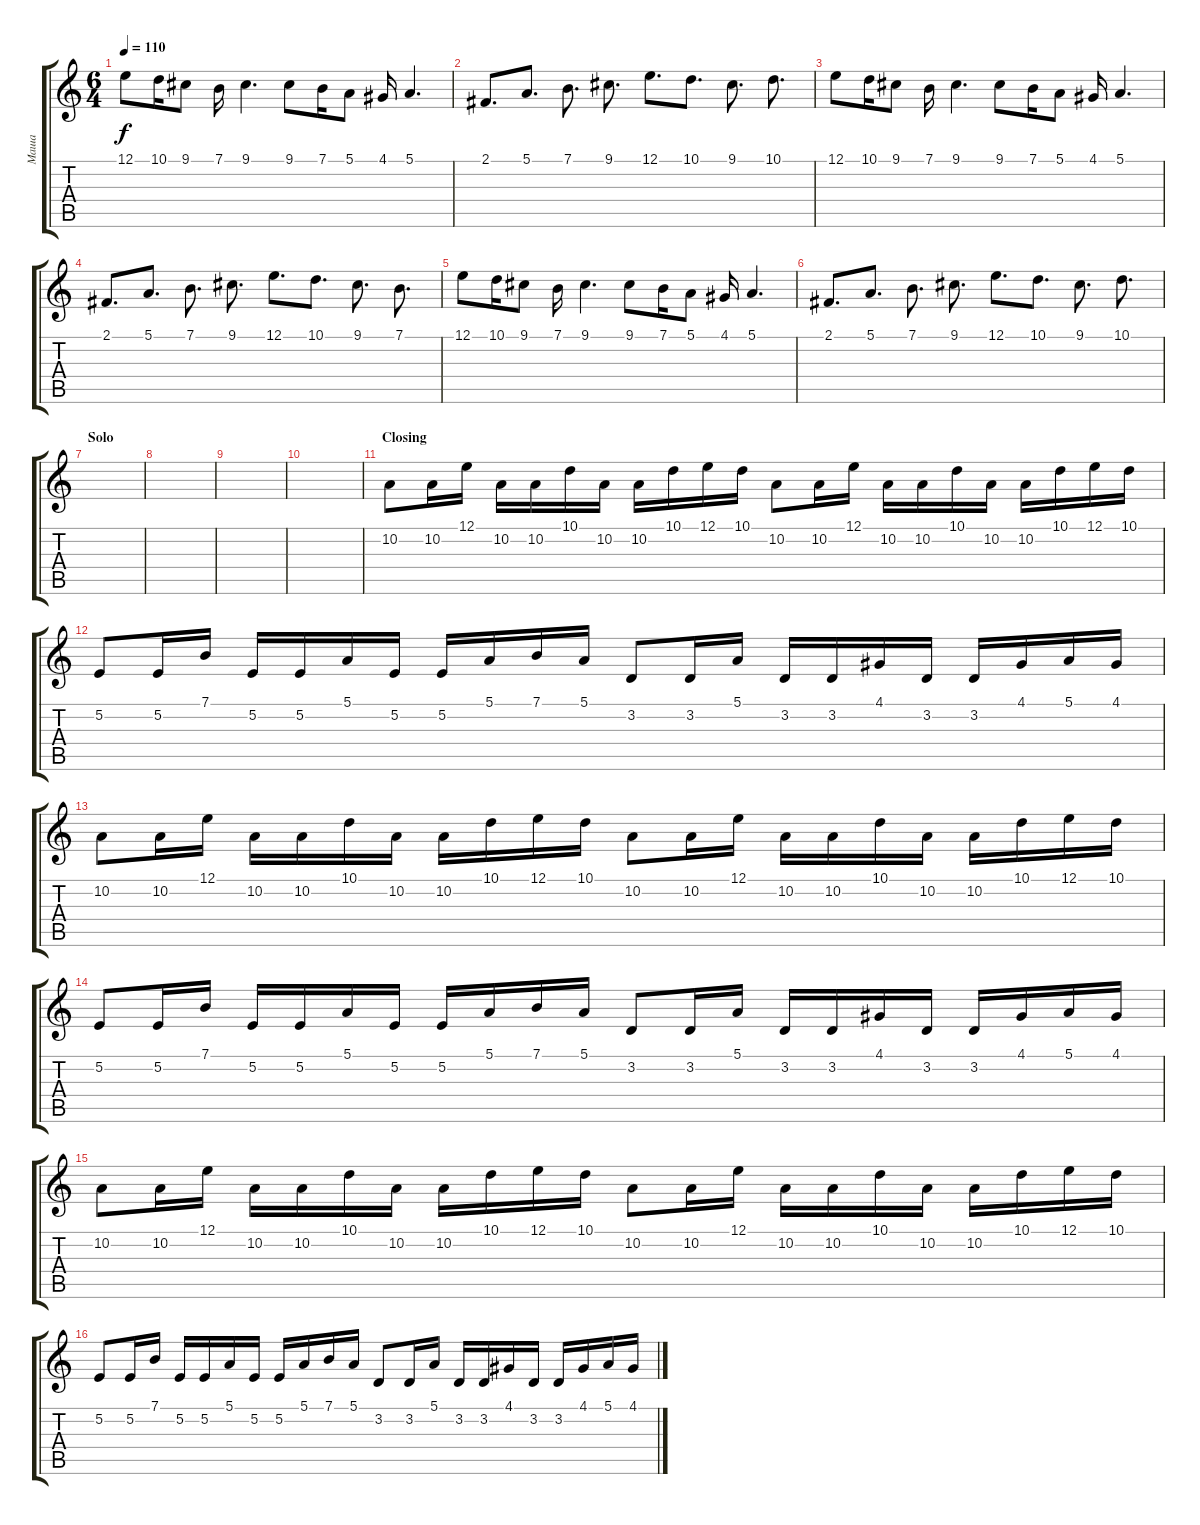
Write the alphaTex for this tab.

\track ("Маша" "Маша") {instrument violin}
\staff {score tabs}
\tuning (E4 B3 G3 D3 A2 E2) {hide}
\ts (6 4)
\tempo 110
\clef g2
\ks c
12.1.8{dy f} 10.1.16 9.1.8 7.1.16 9.1.4{d} 9.1.8 7.1.16 5.1.8 4.1.16 5.1.4{d} |
2.1.8{d} 5.1.8{d} 7.1.8{d} 9.1.8{d} 12.1.8{d} 10.1.8{d} 9.1.8{d} 10.1.8{d} |
12.1.8{volume 14} 10.1.16 9.1.8 7.1.16 9.1.4{d} 9.1.8 7.1.16 5.1.8 4.1.16 5.1.4{d} |
2.1.8{d} 5.1.8{d} 7.1.8{d} 9.1.8{d} 12.1.8{d} 10.1.8{d} 9.1.8{d} 7.1.8{d} |
12.1.8 10.1.16 9.1.8 7.1.16 9.1.4{d} 9.1.8 7.1.16 5.1.8 4.1.16 5.1.4{d} |
2.1.8{d} 5.1.8{d} 7.1.8{d} 9.1.8{d} 12.1.8{d} 10.1.8{d} 9.1.8{d} 10.1.8{d} |
\section ("" "Solo")
|
|
|
|
\section ("" "Closing")
10.2.8{volume 11} 10.2.16 12.1.16 10.2.16 10.2.16 10.1.16 10.2.16 10.2.16 10.1.16 12.1.16 10.1.16 10.2.8 10.2.16 12.1.16 10.2.16 10.2.16 10.1.16 10.2.16 10.2.16 10.1.16 12.1.16 10.1.16 |
5.2.8 5.2.16 7.1.16 5.2.16 5.2.16 5.1.16 5.2.16 5.2.16 5.1.16 7.1.16 5.1.16 3.2.8 3.2.16 5.1.16 3.2.16 3.2.16 4.1.16 3.2.16 3.2.16 4.1.16 5.1.16 4.1.16 |
10.2.8{volume 11} 10.2.16 12.1.16 10.2.16 10.2.16 10.1.16 10.2.16 10.2.16 10.1.16 12.1.16 10.1.16 10.2.8 10.2.16 12.1.16 10.2.16 10.2.16 10.1.16 10.2.16 10.2.16 10.1.16 12.1.16 10.1.16 |
5.2.8 5.2.16 7.1.16 5.2.16 5.2.16 5.1.16 5.2.16 5.2.16 5.1.16 7.1.16 5.1.16 3.2.8 3.2.16 5.1.16 3.2.16 3.2.16 4.1.16 3.2.16 3.2.16 4.1.16 5.1.16 4.1.16 |
10.2.8{volume 10} 10.2.16 12.1.16 10.2.16 10.2.16 10.1.16 10.2.16 10.2.16 10.1.16 12.1.16 10.1.16 10.2.8 10.2.16 12.1.16 10.2.16 10.2.16 10.1.16 10.2.16 10.2.16 10.1.16 12.1.16 10.1.16 |
5.2.8{volume 9} 5.2.16 7.1.16 5.2.16 5.2.16 5.1.16 5.2.16 5.2.16 5.1.16 7.1.16 5.1.16 3.2.8 3.2.16 5.1.16 3.2.16 3.2.16 4.1.16 3.2.16 3.2.16 4.1.16 5.1.16 4.1.16
